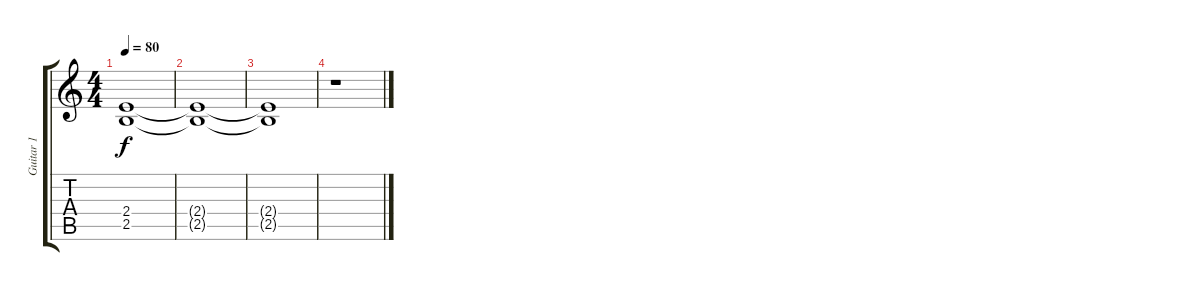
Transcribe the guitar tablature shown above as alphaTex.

\track ("Guitar 1" "Guitar 1") {instrument overdrivenguitar}
\staff {score tabs}
\tuning (E4 B3 G3 D3 A2 E2) {hide}
\ts (4 4)
\tempo 80
\clef g2
\ks c
(2.4{t} 2.5{t}).1{dy f} |
(2.4{t} 2.5{t}).1{volume 0} |
(2.4{t} 2.5{t}).1 |
r.1
